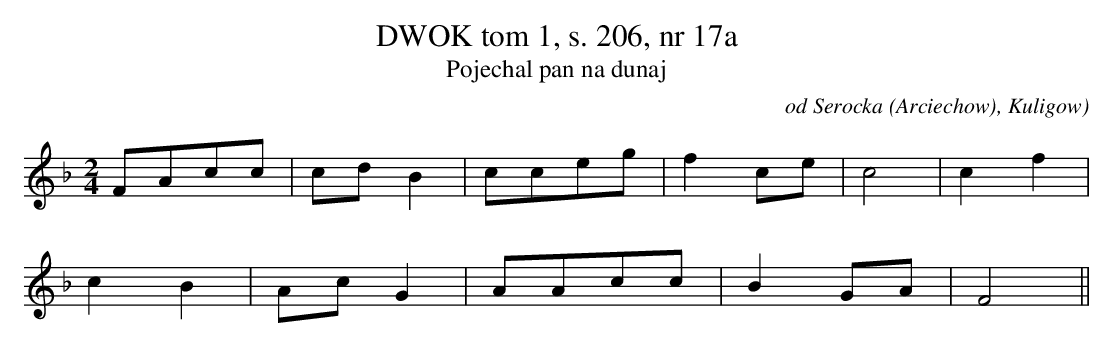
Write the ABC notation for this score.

X:1
T:DWOK tom 1, s. 206, nr 17a
T:Pojechal pan na dunaj
O:od Serocka (Arciechow), Kuligow)
M:2/4
L:1/8
K:F
FAcc | cdB2 |cceg | f2ce | c4 |c2f2 |
 c2B2 | AcG2 |AAcc | B2GA | F4||
